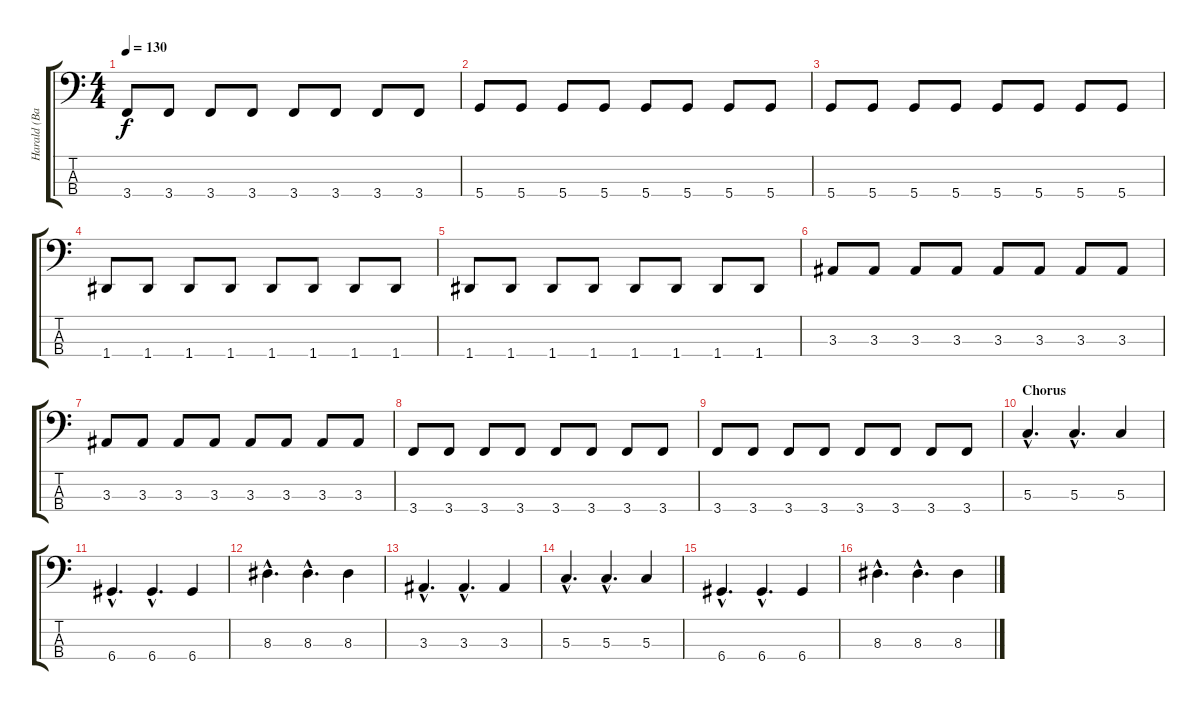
\track ("Harald (Bass)" "Harald (Ba") {instrument electricbasspick}
\staff {score tabs}
\tuning (F2 C2 G1 D1) {hide}
\ts (4 4)
\tempo 130
\clef f4
\ks c
3.4.8{dy f} 3.4.8 3.4.8 3.4.8 3.4.8 3.4.8 3.4.8 3.4.8 |
\section ("" "")
5.4.8 5.4.8 5.4.8 5.4.8 5.4.8 5.4.8 5.4.8 5.4.8 |
5.4.8 5.4.8 5.4.8 5.4.8 5.4.8 5.4.8 5.4.8 5.4.8 |
1.4.8 1.4.8 1.4.8 1.4.8 1.4.8 1.4.8 1.4.8 1.4.8 |
1.4.8 1.4.8 1.4.8 1.4.8 1.4.8 1.4.8 1.4.8 1.4.8 |
3.3.8 3.3.8 3.3.8 3.3.8 3.3.8 3.3.8 3.3.8 3.3.8 |
3.3.8 3.3.8 3.3.8 3.3.8 3.3.8 3.3.8 3.3.8 3.3.8 |
3.4.8 3.4.8 3.4.8 3.4.8 3.4.8 3.4.8 3.4.8 3.4.8 |
3.4.8 3.4.8 3.4.8 3.4.8 3.4.8 3.4.8 3.4.8 3.4.8 |
\section ("" "Chorus")
5.3{hac}.4{d} 5.3{hac}.4{d} 5.3.4 |
6.4{hac}.4{d} 6.4{hac}.4{d} 6.4.4 |
8.3{hac}.4{d} 8.3{hac}.4{d} 8.3.4 |
3.3{hac}.4{d} 3.3{hac}.4{d} 3.3.4 |
\section ("" "")
5.3{hac}.4{d} 5.3{hac}.4{d} 5.3.4 |
6.4{hac}.4{d} 6.4{hac}.4{d} 6.4.4 |
8.3{hac}.4{d} 8.3{hac}.4{d} 8.3.4
